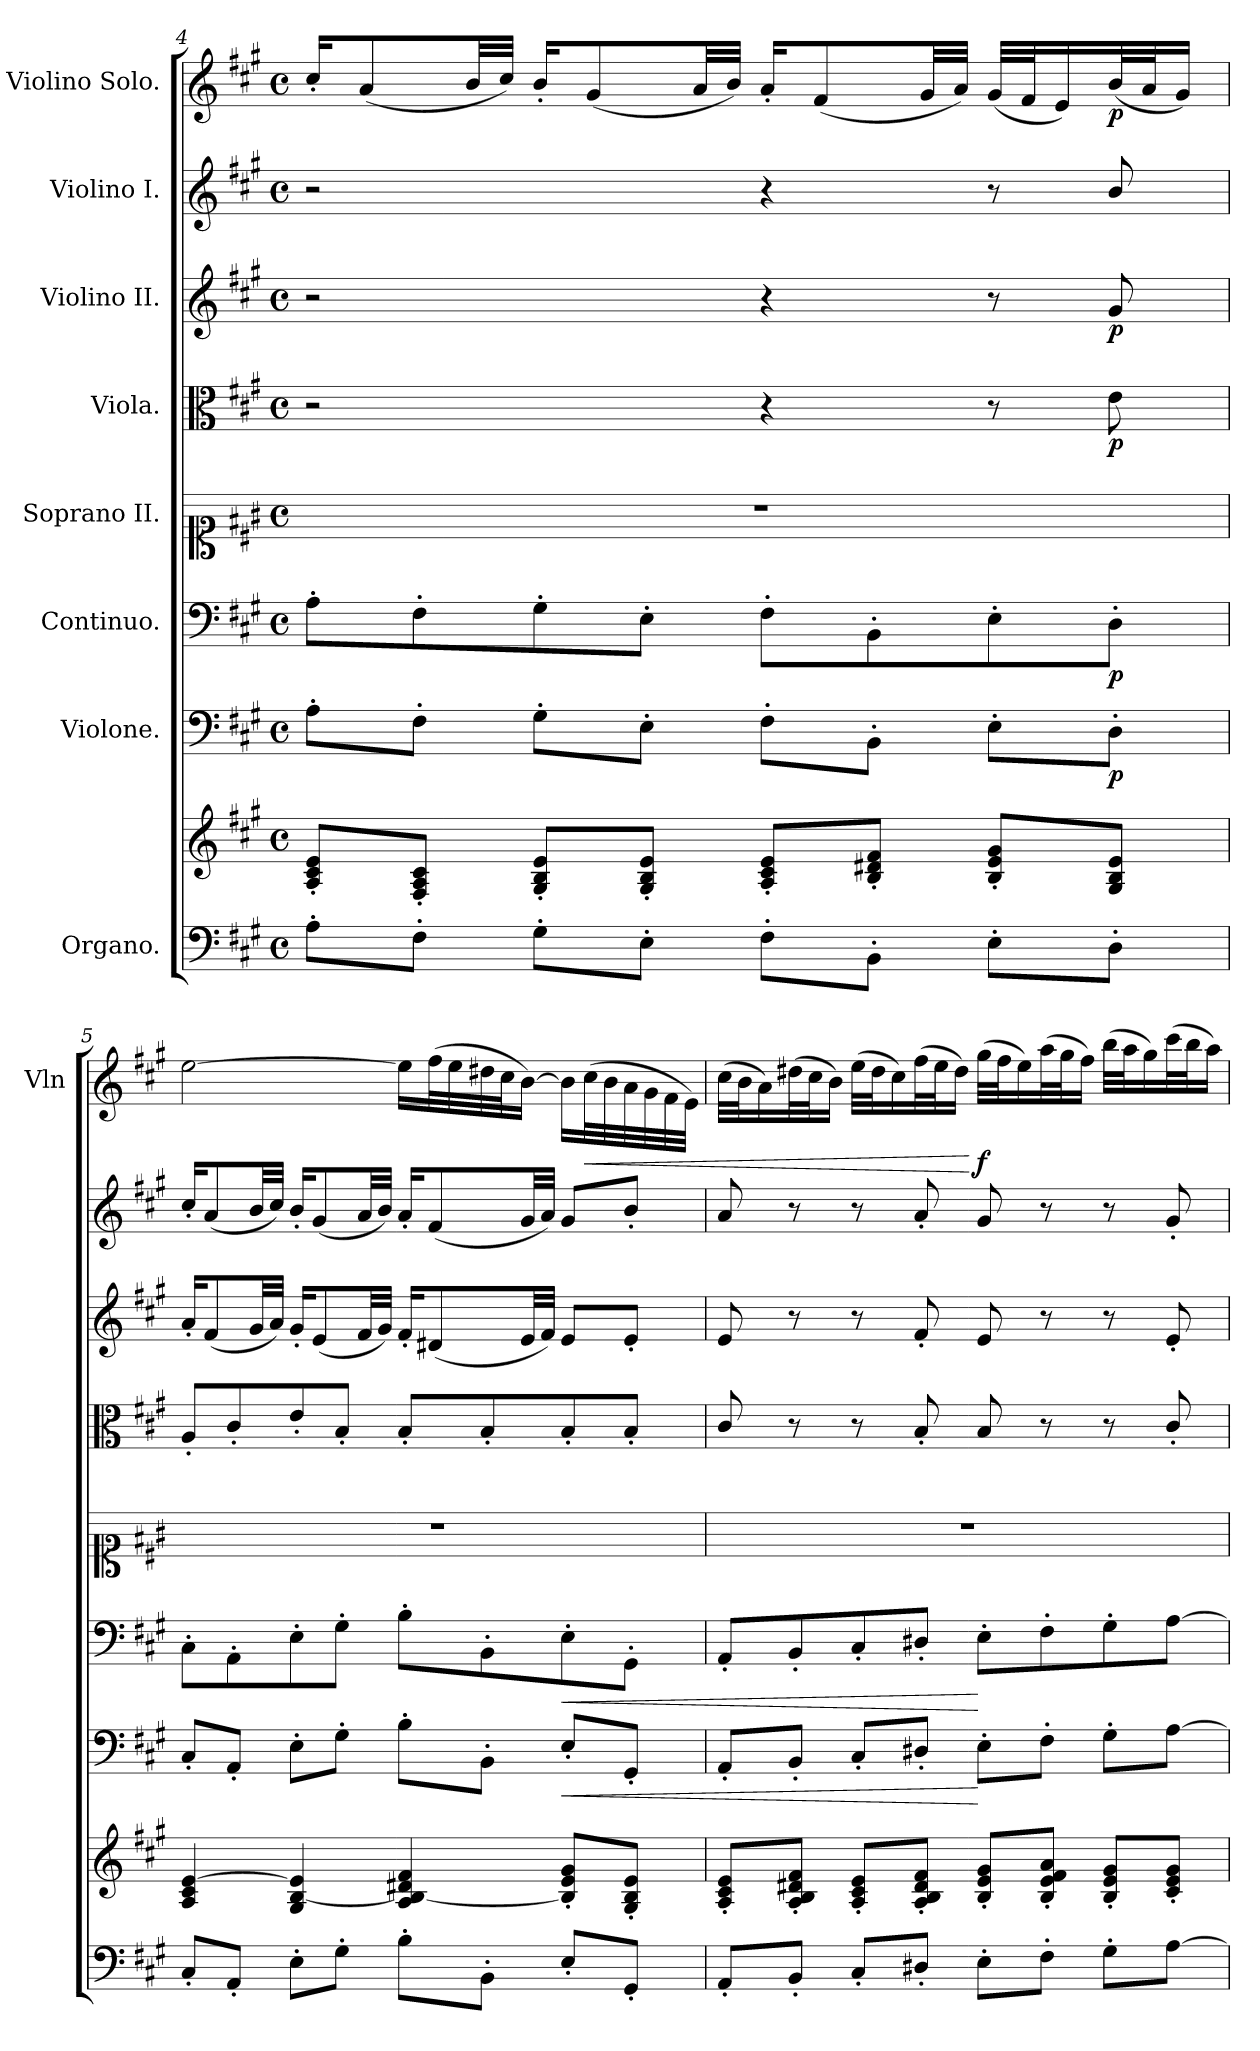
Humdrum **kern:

**kern	**kern	**dynam	**kern	**dynam	**kern	**dynam	**kern	**kern	**dynam	**kern	**dynam	**kern	**dynam	**kern	**dynam
*part8	*part8	*part8	*part7	*part7	*part6	*part6	*part5	*part4	*part4	*part3	*part3	*part2	*part2	*part1	*part1
*staff9	*staff8	*staff8/9	*staff7	*staff7	*staff6	*staff6	*staff5	*staff4	*staff4	*staff3	*staff3	*staff2	*staff2	*staff1	*staff1
*I"Organo.	*	*	*I"Violone.	*	*I"Continuo.	*	*I"Soprano II.	*I"Viola.	*	*I"Violino II.	*	*I"Violino I.	*	*I"Violino Solo.	*
*	*	*	*	*	*	*	*	*	*	*	*	*	*	*I'Vln	*
!!LO:LB:g=z
*clefF4	*clefG2	*	*clefF4	*	*clefF4	*	*clefC1	*clefC3	*	*clefG2	*	*clefG2	*	*clefG2	*
*	*	*	*ITrd7c12	*	*	*	*	*	*	*	*	*	*	*	*
*k[f#c#g#]	*k[f#c#g#]	*	*k[f#c#g#]	*	*k[f#c#g#]	*	*k[f#c#g#]	*k[f#c#g#]	*	*k[f#c#g#]	*	*k[f#c#g#]	*	*k[f#c#g#]	*
*M4/4	*M4/4	*	*M4/4	*	*M4/4	*	*M4/4	*M4/4	*	*M4/4	*	*M4/4	*	*M4/4	*
*met(c)	*met(c)	*	*met(c)	*	*met(c)	*	*met(c)	*met(c)	*	*met(c)	*	*met(c)	*	*met(c)	*
=4	=4	=4	=4	=4	=4	=4	=4	=4	=4	=4	=4	=4	=4	=4	=4
8A'\L	8A'/ 8c#'/ 8e'/L	.	8AA'\L	.	8A'\L	.	1r	2r	.	2r	.	2r	.	16cc#'/KL	.
.	.	.	.	.	.	.	.	.	.	.	.	.	.	(8a/	.
8F#'\J	8F#'/ 8A'/ 8c#'/J	.	8FF#'\J	.	8F#'\	.	.	.	.	.	.	.	.	.	.
.	.	.	.	.	.	.	.	.	.	.	.	.	.	32b/LL	.
.	.	.	.	.	.	.	.	.	.	.	.	.	.	32cc#/JJJ)	.
8G#'\L	8G#'/ 8B'/ 8e'/L	.	8GG#'\L	.	8G#'\	.	.	.	.	.	.	.	.	16b'/KL	.
.	.	.	.	.	.	.	.	.	.	.	.	.	.	(8g#/	.
8E'\J	8G#'/ 8B'/ 8e'/J	.	8EE'\J	.	8E'\J	.	.	.	.	.	.	.	.	.	.
.	.	.	.	.	.	.	.	.	.	.	.	.	.	32a/LL	.
.	.	.	.	.	.	.	.	.	.	.	.	.	.	32b/JJJ)	.
8F#'\L	8A'/ 8c#'/ 8e'/L	.	8FF#'\L	.	8F#'\L	.	.	4r	.	4r	.	4r	.	16a'/KL	.
.	.	.	.	.	.	.	.	.	.	.	.	.	.	(8f#/	.
8BB'\J	8B'/ 8d#X'/ 8f#'/J	.	8BBB'\J	.	8BB'\	.	.	.	.	.	.	.	.	.	.
.	.	.	.	.	.	.	.	.	.	.	.	.	.	32g#/LL	.
.	.	.	.	.	.	.	.	.	.	.	.	.	.	32a/JJJ)	.
8E'\L	8B'/ 8e'/ 8g#'/L	.	8EE'\L	.	8E'\	.	.	8r	.	8r	.	8r	.	(32g#/LLL	.
.	.	.	.	.	.	.	.	.	.	.	.	.	.	32f#/J	.
.	.	.	.	.	.	.	.	.	.	.	.	.	.	16e/)	.
!	!	!LO:DY:b	!	!LO:DY:b	!	!LO:DY:b	!	!	!LO:DY:b	!	!LO:DY:b	!	!LO:DY:b	!	!LO:DY:b
8D'\J	8G#/ 8B/ 8e/J	other-dynamics	8DD'\J	p	8D'\J	p	.	8e\	p	8g#/	p	8b/	other-dynamics	(32b/L	p
.	.	.	.	.	.	.	.	.	.	.	.	.	.	32a/J	.
.	.	.	.	.	.	.	.	.	.	.	.	.	.	16g#/JJ)	.
=5	=5	=5	=5	=5	=5	=5	=5	=5	=5	=5	=5	=5	=5	=5	=5
8C#'/L	4A/ 4c#/ [4e/	.	8CC#'/L	.	8C#'\L	.	1r	8A'/L	.	16a'/KL	.	16cc#'/KL	.	[2ee\	.
.	.	.	.	.	.	.	.	.	.	(8f#/	.	(8a/	.	.	.
8AA'/J	.	.	8AAA'/J	.	8AA'\	.	.	8c#'/	.	.	.	.	.	.	.
.	.	.	.	.	.	.	.	.	.	32g#/LL	.	32b/LL	.	.	.
.	.	.	.	.	.	.	.	.	.	32a/JJJ)	.	32cc#/JJJ)	.	.	.
8E'\L	4G#/ [4B/ 4e/]	.	8EE'\L	.	8E'\	.	.	8e'/	.	16g#'/KL	.	16b'/KL	.	.	.
.	.	.	.	.	.	.	.	.	.	(8e/	.	(8g#/	.	.	.
8G#'\J	.	.	8GG#'\J	.	8G#'\J	.	.	8B'/J	.	.	.	.	.	.	.
.	.	.	.	.	.	.	.	.	.	32f#/LL	.	32a/LL	.	.	.
.	.	.	.	.	.	.	.	.	.	32g#/JJJ)	.	32b/JJJ)	.	.	.
8B'\L	4A/ 4B/_ 4d#X/ 4f#/	.	8BB'\L	.	8B'\L	.	.	8B'/L	.	16f#'/KL	.	16a'/KL	.	16ee\LL]	.
.	.	.	.	.	.	.	.	.	.	(8d#X/	.	(8f#/	.	(32ff#\L	.
.	.	.	.	.	.	.	.	.	.	.	.	.	.	32ee\	.
8BB'\J	.	.	8BBB'\J	.	8BB'\	.	.	8B'/	.	.	.	.	.	32dd#X\	.
.	.	.	.	.	.	.	.	.	.	.	.	.	.	32cc#\J	.
.	.	.	.	.	.	.	.	.	.	32e/LL	.	32g#/LL	.	[16b\JJ)	.
.	.	.	.	.	.	.	.	.	.	32f#/JJJ)	.	32a/JJJ)	.	.	.
!	!	!	!	!LO:HP:b	!	!LO:HP:b	!	!	!	!	!	!	!	!	!
8E'/L	8B]'/ 8e'/ 8g#'/L	.	8EE'/L	<	8E'\	<	.	8B'/	.	8e/L	.	8g#/L	.	16b\LL]	.
!	!	!	!	!	!	!	!	!	!	!	!	!	!	!	!LO:HP:b
.	.	.	.	.	.	.	.	.	.	.	.	.	.	(32cc#\L	<
.	.	.	.	.	.	.	.	.	.	.	.	.	.	32b\	.
8GG#'/J	8G#'/ 8B'/ 8e'/J	.	8GGG#'/J	.	8GG#'\J	.	.	8B'/J	.	8e'/J	.	8b'/J	.	32a\	.
.	.	.	.	.	.	.	.	.	.	.	.	.	.	32g#\	.
.	.	.	.	.	.	.	.	.	.	.	.	.	.	32f#\	.
.	.	.	.	.	.	.	.	.	.	.	.	.	.	32e\JJJ)	.
=6	=6	=6	=6	=6	=6	=6	=6	=6	=6	=6	=6	=6	=6	=6	=6
8AA'/L	8A'/ 8c#'/ 8e'/L	.	8AAA'/L	.	8AA'/L	.	1r	8c#/	.	8e/	.	8a/	.	(32cc#\LLL	.
.	.	.	.	.	.	.	.	.	.	.	.	.	.	32b\J	.
.	.	.	.	.	.	.	.	.	.	.	.	.	.	16a\)	.
8BB'/J	8A'/ 8B'/ 8d#X'/ 8f#'/J	.	8BBB'/J	.	8BB'/	.	.	8r	.	8r	.	8r	.	(32dd#X\L	.
.	.	.	.	.	.	.	.	.	.	.	.	.	.	32cc#\J	.
.	.	.	.	.	.	.	.	.	.	.	.	.	.	16b\JJ)	.
8C#'/L	8A'/ 8c#'/ 8e'/L	.	8CC#'/L	.	8C#'/	.	.	8r	.	8r	.	8r	.	(32ee\LLL	.
.	.	.	.	.	.	.	.	.	.	.	.	.	.	32dd#\J	.
.	.	.	.	.	.	.	.	.	.	.	.	.	.	16cc#\)	.
!	!	!	!	!	!	!	!	!	!LO:DY:b	!	!LO:DY:b	!	!LO:DY:b	!	!
8D#X'/J	8A'/ 8B'/ 8d#'/ 8f#'/J	.	8DD#X'/J	.	8D#X'/J	.	.	8B'/	other-dynamics	8f#'/	other-dynamics	8a'/	other-dynamics	(32ff#\L	.
.	.	.	.	.	.	.	.	.	.	.	.	.	.	32ee\J	.
.	.	.	.	.	.	.	.	.	.	.	.	.	.	16dd#\JJ)	.
!	!	!LO:DY:b	!	!LO:DY:n=1:b	!	!LO:DY:n=1:b	!	!	!	!	!	!	!	!	!LO:DY:n=1:b
8E'\L	8B'/ 8e'/ 8g#'/L	other-dynamics	8EE'\L	[ other-dynamics	8E'\L	[ other-dynamics	.	8B/	.	8e/	.	8g#/	.	(32gg#\LLL	[ f
.	.	.	.	.	.	.	.	.	.	.	.	.	.	32ff#\J	.
.	.	.	.	.	.	.	.	.	.	.	.	.	.	16ee\)	.
8F#'\J	8B'/ 8e'/ 8f#'/ 8a'/J	.	8FF#'\J	.	8F#'\	.	.	8r	.	8r	.	8r	.	(32aa\L	.
.	.	.	.	.	.	.	.	.	.	.	.	.	.	32gg#\J	.
.	.	.	.	.	.	.	.	.	.	.	.	.	.	16ff#\JJ)	.
8G#'\L	8B'/ 8e'/ 8g#'/L	.	8GG#'\L	.	8G#'\	.	.	8r	.	8r	.	8r	.	(32bb\LLL	.
.	.	.	.	.	.	.	.	.	.	.	.	.	.	32aa\J	.
.	.	.	.	.	.	.	.	.	.	.	.	.	.	16gg#\)	.
[8A\J	8c#'/ 8e'/ 8g#'/J	.	[8AA\J	.	[8A\J	.	.	8c#'/	.	8e'/	.	8g#'/	.	(32ccc#\L	.
.	.	.	.	.	.	.	.	.	.	.	.	.	.	32bb\J	.
.	.	.	.	.	.	.	.	.	.	.	.	.	.	16aa\JJ)	.
=	=	=	=	=	=	=	=	=	=	=	=	=	=	=	=
*-	*-	*-	*-	*-	*-	*-	*-	*-	*-	*-	*-	*-	*-	*-	*-
